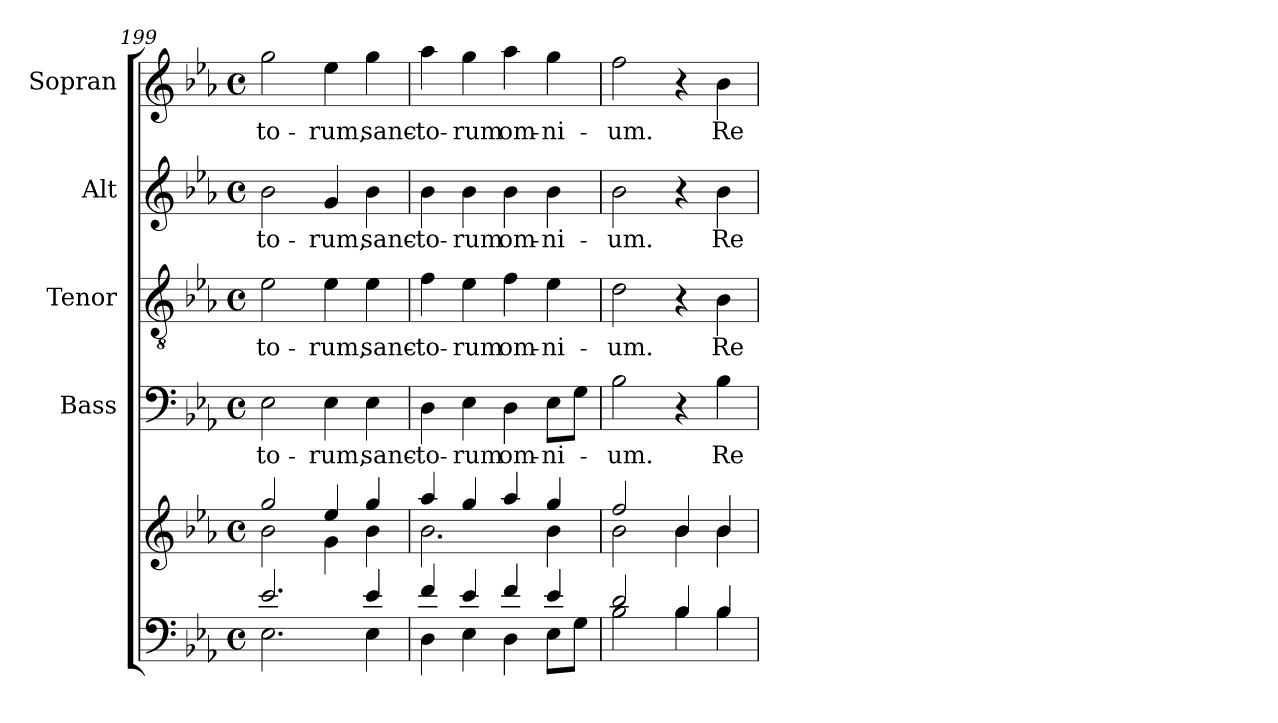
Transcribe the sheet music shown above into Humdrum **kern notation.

**kern	**kern	**kern	**text	**kern	**text	**kern	**text	**kern	**text
*part5	*part5	*part4	*part4	*part3	*part3	*part2	*part2	*part1	*part1
*staff6	*staff5	*staff4	*staff4	*staff3	*staff3	*staff2	*staff2	*staff1	*staff1
*	*	*I"Bass	*	*I"Tenor	*	*I"Alt	*	*I"Sopran	*
*	*	*I'B.	*	*I'T.	*	*I'A.	*	*I'S.	*
*clefF4	*clefG2	*clefF4	*	*clefGv2	*	*clefG2	*	*clefG2	*
*k[b-e-a-]	*k[b-e-a-]	*k[b-e-a-]	*	*k[b-e-a-]	*	*k[b-e-a-]	*	*k[b-e-a-]	*
*E-:	*E-:	*E-:	*	*E-:	*	*E-:	*	*E-:	*
*M4/4	*M4/4	*M4/4	*	*M4/4	*	*M4/4	*	*M4/4	*
*met(c)	*met(c)	*met(c)	*	*met(c)	*	*met(c)	*	*met(c)	*
=199	=199	=199	=199	=199	=199	=199	=199	=199	=199
*^	*^	*	*	*	*	*	*	*	*
!	!	!	!	!	!LO:LY:b	!	!LO:LY:b	!	!LO:LY:b	!	!LO:LY:b
2.e-/	2.E-\	2gg/	2b-\	2E-\	-to-	2e-\	-to-	2b-\	-to-	2gg\	-to-
!	!	!	!	!	!LO:LY:b	!	!LO:LY:b	!	!LO:LY:b	!	!LO:LY:b
.	.	4ee-/	4g\	4E-\	-rum,	4e-\	-rum,	4g/	-rum,	4ee-\	-rum,
!	!	!	!	!	!LO:LY:b	!	!LO:LY:b	!	!LO:LY:b	!	!LO:LY:b
4e-/	4E-\	4gg/	4b-\	4E-\	sanc-	4e-\	sanc-	4b-\	sanc-	4gg\	sanc-
=200	=200	=200	=200	=200	=200	=200	=200	=200	=200	=200	=200
!	!	!	!	!	!LO:LY:b	!	!LO:LY:b	!	!LO:LY:b	!	!LO:LY:b
4f/	4D\	4aa-/	2.b-\	4D\	-to-	4f\	-to-	4b-\	-to-	4aa-\	-to-
!	!	!	!	!	!LO:LY:b	!	!LO:LY:b	!	!LO:LY:b	!	!LO:LY:b
4e-/	4E-\	4gg/	.	4E-\	-rum	4e-\	-rum	4b-\	-rum	4gg\	-rum
!	!	!	!	!	!LO:LY:b	!	!LO:LY:b	!	!LO:LY:b	!	!LO:LY:b
4f/	4D\	4aa-/	.	4D\	om-	4f\	om-	4b-\	om-	4aa-\	om-
!	!	!	!	!	!LO:LY:b	!	!LO:LY:b	!	!LO:LY:b	!	!LO:LY:b
4e-/	8E-\L	4gg/	4b-\	8E-\L	-ni-	4e-\	-ni-	4b-\	-ni-	4gg\	-ni-
.	8G\J	.	.	8G\J	.	.	.	.	.	.	.
=201	=201	=201	=201	=201	=201	=201	=201	=201	=201	=201	=201
!	!	!	!	!	!LO:LY:b	!	!LO:LY:b	!	!LO:LY:b	!	!LO:LY:b
2d/	2B-\	2ff/	2b-\	2B-\	-um.	2d\	-um.	2b-\	-um.	2ff\	-um.
4B-/	4B-\	4b-/	4b-\	4r	.	4r	.	4r	.	4r	.
!	!	!	!	!	!LO:LY:b	!	!LO:LY:b	!	!LO:LY:b	!	!LO:LY:b
4B-/	4B-\	4b-/	4b-\	4B-\	Re-	4B-\	Re-	4b-\	Re-	4b-\	Re-
*v	*v	*	*	*	*	*	*	*	*	*	*
*	*v	*v	*	*	*	*	*	*	*	*
=	=	=	=	=	=	=	=	=	=
*-	*-	*-	*-	*-	*-	*-	*-	*-	*-
